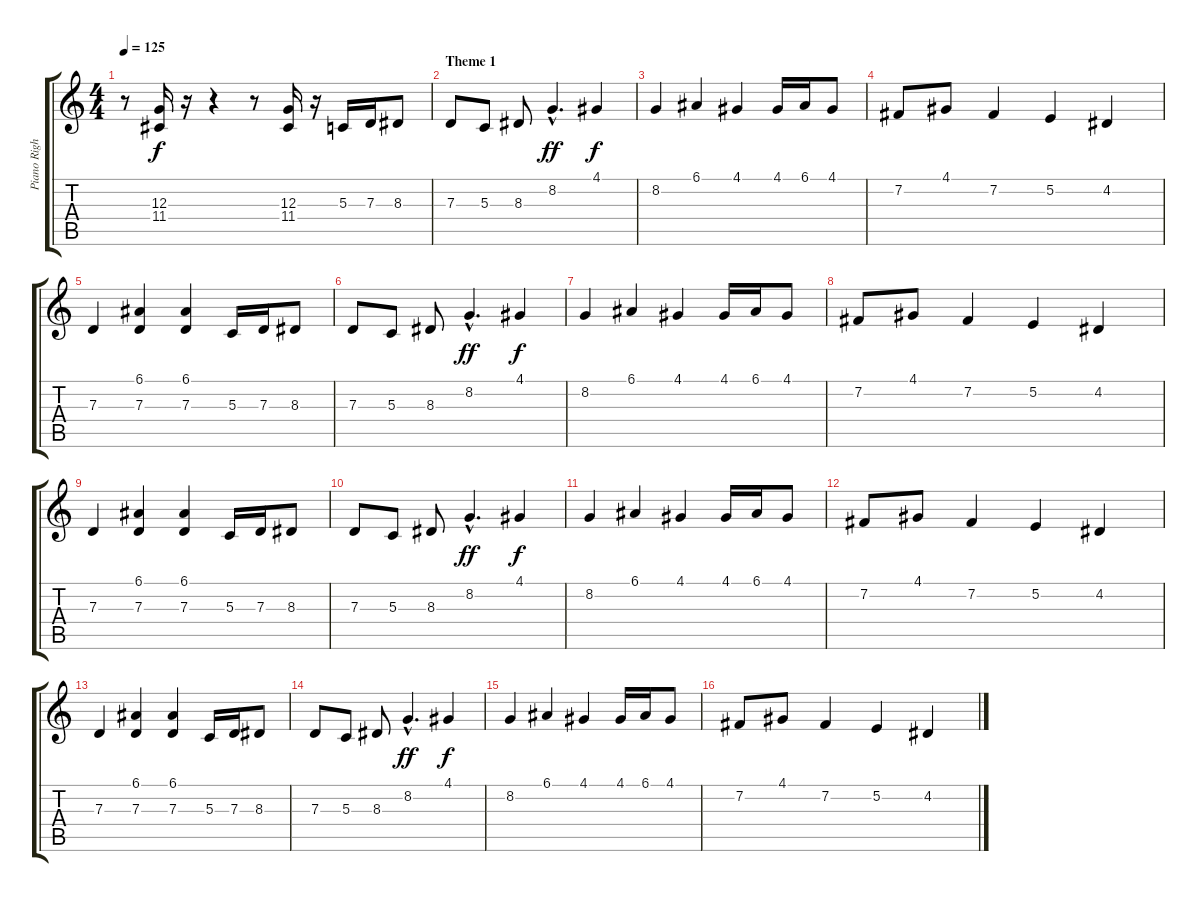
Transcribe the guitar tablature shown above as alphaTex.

\track ("Piano Right Hand" "Piano Righ") {instrument acousticgrandpiano}
\staff {score tabs}
\tuning (E4 B3 G3 D3 A2 E2) {hide}
\ts (4 4)
\tempo 125
\clef g2
\ks c
r.8{dy f} (12.3 11.4).16 r.16 r.4 r.8 (12.3 11.4).16 r.16 5.3.16 7.3.16 8.3.8 |
\section ("" "Theme 1")
7.3.8 5.3.8 8.3.8 8.2{hac}.4{d dy ff} 4.1.4{dy f} |
8.2.4 6.1.4 4.1.4 4.1.16 6.1.16 4.1.8 |
7.2.8 4.1.8 7.2.4 5.2.4 4.2.4 |
7.3.4 (6.1 7.3).4 (6.1 7.3).4 5.3.16 7.3.16 8.3.8 |
7.3.8 5.3.8 8.3.8 8.2{hac}.4{d dy ff} 4.1.4{dy f} |
8.2.4 6.1.4 4.1.4 4.1.16 6.1.16 4.1.8 |
7.2.8 4.1.8 7.2.4 5.2.4 4.2.4 |
7.3.4 (6.1 7.3).4 (6.1 7.3).4 5.3.16 7.3.16 8.3.8 |
7.3.8 5.3.8 8.3.8 8.2{hac}.4{d dy ff} 4.1.4{dy f} |
8.2.4 6.1.4 4.1.4 4.1.16 6.1.16 4.1.8 |
7.2.8 4.1.8 7.2.4 5.2.4 4.2.4 |
7.3.4 (6.1 7.3).4 (6.1 7.3).4 5.3.16 7.3.16 8.3.8 |
7.3.8 5.3.8 8.3.8 8.2{hac}.4{d dy ff} 4.1.4{dy f} |
8.2.4 6.1.4 4.1.4 4.1.16 6.1.16 4.1.8 |
7.2.8 4.1.8 7.2.4 5.2.4 4.2.4
